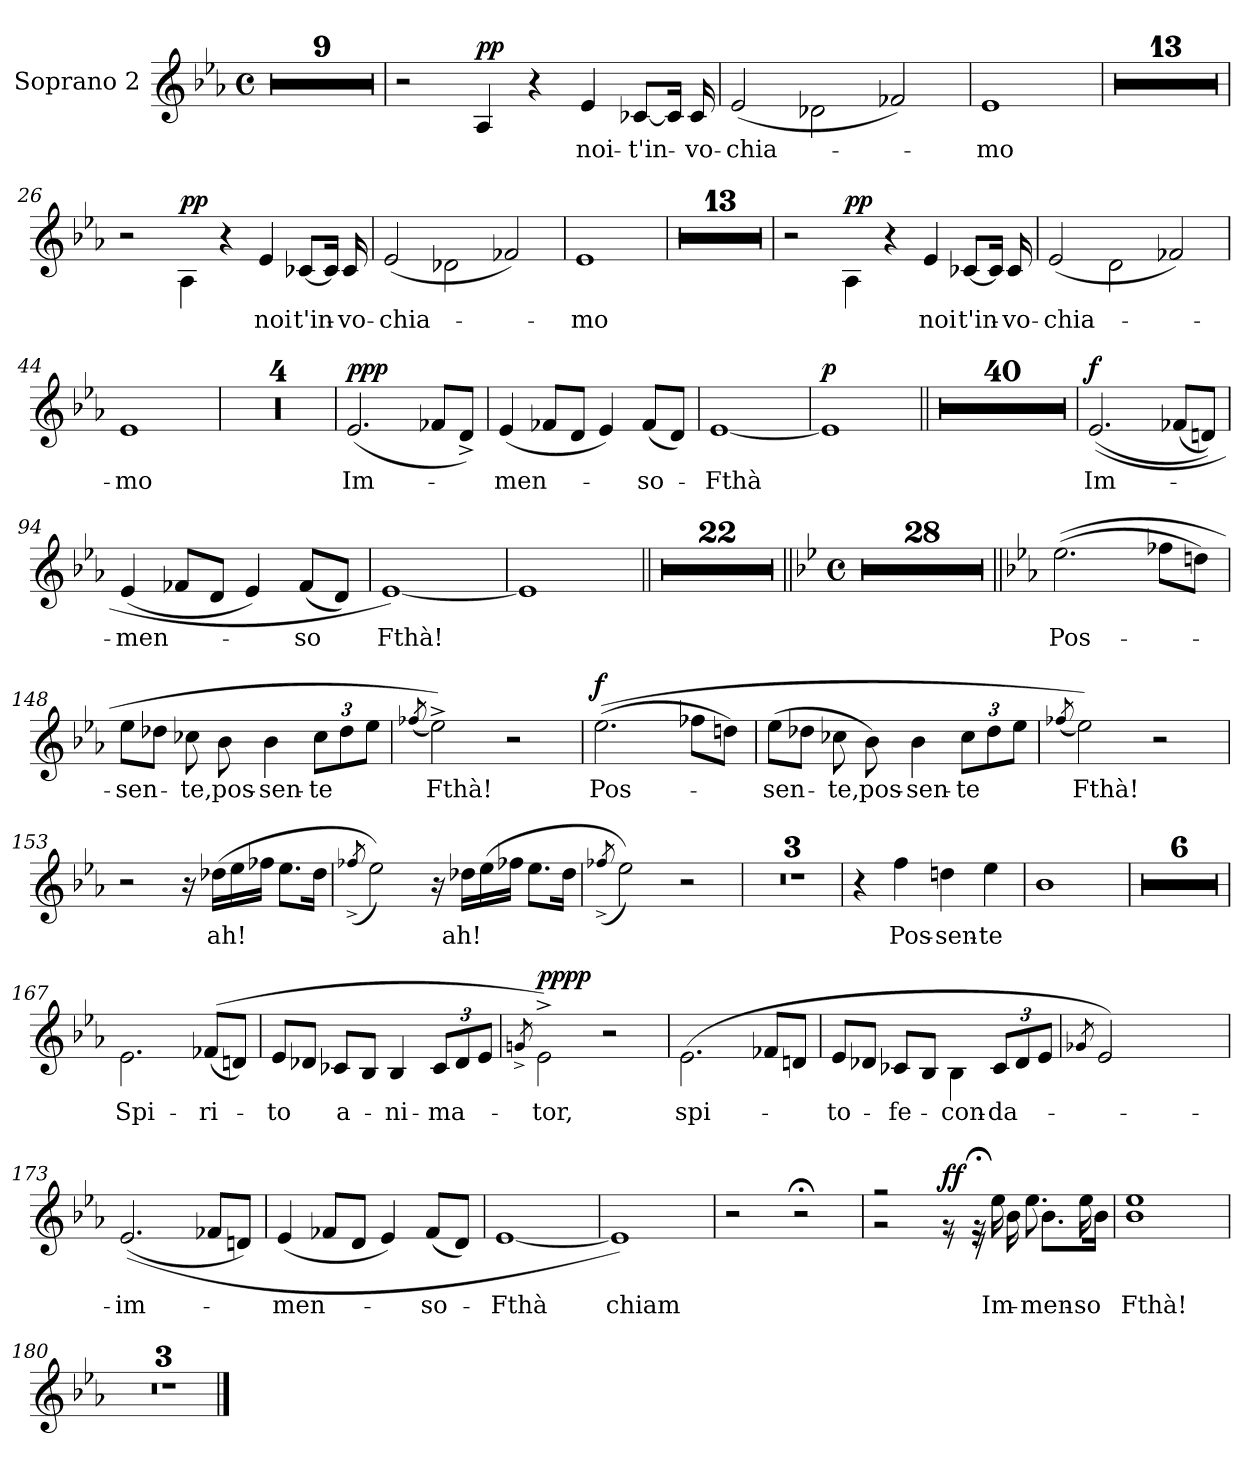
**kern	**text	**dynam
*part1	*part1	*part1
*staff1	*staff1	*staff1
*I"Soprano 2	*	*
*I'S2	*	*
*clefG2	*	*
*k[b-e-a-]	*	*
*M4/4	*	*
*met(c)	*	*
=1	=1	=1
1r	.	.
=2	=2	=2
1r	.	.
=3	=3	=3
1r	.	.
=4	=4	=4
1r	.	.
!!LO:LB:g=z
=5	=5	=5
1r	.	.
=6	=6	=6
1r	.	.
=7	=7	=7
1r	.	.
=8	=8	=8
1r	.	.
!!LO:LB:g=z
=9	=9	=9
1r	.	.
=10	=10	=10
*^	*	*
2r	2ryy	.	.
!	!	!	!LO:DY:a
2ryy	4A-i/	.	pp
.	4r	.	.
!	!	!LO:LY:b:color=#0055FF	!
4e-/	2ryy	noi-	.
!	!	!LO:LY:b:color=#0055FF	!
[8c-X/L	.	-t'in-	.
16c-/Jk]	.	.	.
!	!	!LO:LY:b:color=#0055FF	!
16c-/	.	-vo-	.
=11	=11	=11	=11
!	!	!LO:LY:b:color=#0055FF	!
(<2e-/	2ryy	-chia-	.
2ryy	2d-Xi\	.	.
2f-X/)	2ryy	.	.
*v	*v	*	*
=12	=12	=12
*^	*	*
!	!	!LO:LY:b:color=#0055FF	!
*v	*v	*	*
1e-	-mo	.
!!LO:PB:g=z
=13	=13	=13
1r	.	.
=14	=14	=14
1r	.	.
=15	=15	=15
1r	.	.
=16	=16	=16
1r	.	.
=17	=17	=17
1r	.	.
!!LO:LB:g=z
=18	=18	=18
1r	.	.
=19	=19	=19
1r	.	.
=20	=20	=20
1r	.	.
=21	=21	=21
1r	.	.
!!LO:PB:g=z
=22	=22	=22
1r	.	.
=23	=23	=23
1r	.	.
=24	=24	=24
1r	.	.
!!LO:LB:g=z
=25	=25	=25
1r	.	.
=26	=26	=26
*^	*	*
2r	2ryy	.	.
!	!	!	!LO:DY:a
2ryy	4A-i\	.	pp
.	4r	.	.
!	!	!LO:LY:b:color=#0055FF	!
4e-/	2ryy	noi	.
!	!	!LO:LY:b:color=#0055FF	!
[8c-X/L	.	t'in-	.
16c-/Jk]	.	.	.
!	!	!LO:LY:b:color=#0055FF	!
16c-/	.	-vo-	.
=27	=27	=27	=27
!	!	!LO:LY:b:color=#0055FF	!
(<2e-/	2ryy	-chia-	.
2ryy	2d-Xi\	.	.
2f-X/)	2ryy	.	.
*v	*v	*	*
=28	=28	=28
*^	*	*
!	!	!LO:LY:b:color=#0055FF	!
*v	*v	*	*
1e-	-mo	.
!!LO:LB:g=z
=29	=29	=29
1r	.	.
=30	=30	=30
1r	.	.
=31	=31	=31
1r	.	.
=32	=32	=32
1r	.	.
=33	=33	=33
1r	.	.
!!LO:PB:g=z
=34	=34	=34
1r	.	.
=35	=35	=35
1r	.	.
=36	=36	=36
1r	.	.
=37	=37	=37
1r	.	.
!!LO:LB:g=z
=38	=38	=38
1r	.	.
=39	=39	=39
1r	.	.
=40	=40	=40
1r	.	.
!!LO:LB:g=z
=41	=41	=41
1r	.	.
=42	=42	=42
*^	*	*
2r	2ryy	.	.
!	!	!	!LO:DY:a
2ryy	4A-i\	.	pp
.	4r	.	.
!	!	!LO:LY:b:color=#0055FF	!
4e-/	2ryy	noi	.
!	!	!LO:LY:b:color=#0055FF	!
[8c-X/L	.	t'in-	.
16c-/Jk]	.	.	.
!	!	!LO:LY:b:color=#0055FF	!
16c-/	.	-vo-	.
=43	=43	=43	=43
!	!	!LO:LY:b:color=#0055FF	!
(<2e-/	2ryy	-chia-	.
2ryy	2di\	.	.
2f-X/)	2ryy	.	.
*v	*v	*	*
=44	=44	=44
*^	*	*
!	!	!LO:LY:b:color=#0055FF	!
*v	*v	*	*
1e-	-mo	.
!!LO:PB:g=z
=45	=45	=45
1r	.	.
=46	=46	=46
1r	.	.
=47	=47	=47
1r	.	.
=48	=48	=48
1r	.	.
!!LO:LB:g=z
=49	=49	=49
!	!LO:LY:b:color=#0055FF	!LO:DY:a
(<2.e-/	Im-	ppp
8f-X/L	.	.
8d^/J)	.	.
=50	=50	=50
!	!LO:LY:b:color=#0055FF	!
(<4e-/	-men-	.
8f-X/L	.	.
8d/J	.	.
4e-/)	.	.
!	!LO:LY:b:color=#0055FF	!
(<8f-/L	-so-	.
8d/J)	.	.
=51	=51	=51
!	!LO:LY:b:color=#0055FF	!
[1e-	-Fthà	.
=52	=52	=52
!	!	!LO:DY:a
1e-]	.	p
!!LO:PB:g=z
=53||	=53||	=53||
1r	.	.
=54	=54	=54
1r	.	.
=55	=55	=55
1r	.	.
=56	=56	=56
1r	.	.
!!LO:LB:g=z
=57	=57	=57
1r	.	.
=58	=58	=58
1r	.	.
=59	=59	=59
1r	.	.
=60	=60	=60
1r	.	.
!!LO:LB:g=z
=61	=61	=61
1r	.	.
=62	=62	=62
1r	.	.
=63	=63	=63
1r	.	.
!!LO:LB:g=z
=64	=64	=64
1r	.	.
=65	=65	=65
1r	.	.
=66	=66	=66
1r	.	.
=67	=67	=67
1r	.	.
!!LO:LB:g=z
=68	=68	=68
1r	.	.
=69	=69	=69
1r	.	.
=70	=70	=70
1r	.	.
=71	=71	=71
1r	.	.
=72	=72	=72
1r	.	.
!!LO:PB:g=z
=73	=73	=73
1r	.	.
=74	=74	=74
1r	.	.
=75	=75	=75
1r	.	.
=76	=76	=76
1r	.	.
!!LO:LB:g=z
=77	=77	=77
1r	.	.
=78	=78	=78
1r	.	.
=79	=79	=79
1r	.	.
!!LO:LB:g=z
=80	=80	=80
1r	.	.
=81	=81	=81
1r	.	.
=82	=82	=82
1r	.	.
=83	=83	=83
1r	.	.
!!LO:LB:g=z
=84	=84	=84
1r	.	.
=85	=85	=85
1r	.	.
=86	=86	=86
1r	.	.
!!LO:LB:g=z
=87	=87	=87
1r	.	.
=88	=88	=88
1r	.	.
=89	=89	=89
1r	.	.
!!LO:LB:g=z
=90	=90	=90
1r	.	.
=91	=91	=91
1r	.	.
=92	=92	=92
1r	.	.
!!LO:PB:g=z
=93	=93	=93
!	!LO:LY:b:color=#0055FF	!LO:DY:a
(<(>2.e-/	Im-	f
(<8f-X/L	.	.
8dn/J))	.	.
=94	=94	=94
!	!LO:LY:b:color=#0055FF	!
(<4e-/	-men-	.
8f-X/L	.	.
8d/J	.	.
4e-/)	.	.
!	!LO:LY:b:color=#0055FF	!
(<8f-/L	-so	.
8d/J)	.	.
=95	=95	=95
!	!LO:LY:b:color=#0055FF	!
[1e-)	Fthà!	.
=96	=96	=96
1e-]	.	.
!!LO:LB:g=z
=97||	=97||	=97||
1r	.	.
=98	=98	=98
1r	.	.
=99	=99	=99
1r	.	.
=100	=100	=100
1r	.	.
=101	=101	=101
1r	.	.
!!LO:LB:g=z
=102	=102	=102
1r	.	.
=103	=103	=103
1r	.	.
=104	=104	=104
1r	.	.
=105	=105	=105
1r	.	.
!!LO:PB:g=z
=106	=106	=106
1r	.	.
=107	=107	=107
1r	.	.
=108	=108	=108
1r	.	.
=109	=109	=109
1r	.	.
!!LO:LB:g=z
=110	=110	=110
1r	.	.
=111	=111	=111
1r	.	.
=112	=112	=112
1r	.	.
!!LO:LB:g=z
=113	=113	=113
1r	.	.
=114	=114	=114
1r	.	.
=115	=115	=115
1r	.	.
!!LO:PB:g=z
=116	=116	=116
1r	.	.
=117	=117	=117
1r	.	.
=118	=118	=118
1r	.	.
=119||	=119||	=119||
*k[b-e-]	*	*
*M4/4	*	*
*met(c)	*	*
1r	.	.
!!LO:LB:g=z
=120	=120	=120
1r	.	.
=121	=121	=121
1r	.	.
=122	=122	=122
1r	.	.
!!LO:LB:g=z
=123	=123	=123
1r	.	.
=124	=124	=124
1r	.	.
=125	=125	=125
1r	.	.
!!LO:LB:g=z
=126	=126	=126
1r	.	.
=127	=127	=127
1r	.	.
=128	=128	=128
1r	.	.
!!LO:PB:g=z
=129	=129	=129
1r	.	.
=130	=130	=130
1r	.	.
=131	=131	=131
1r	.	.
!!LO:LB:g=z
=132	=132	=132
1r	.	.
=133	=133	=133
1r	.	.
=134	=134	=134
1r	.	.
!!LO:LB:g=z
=135	=135	=135
1r	.	.
=136	=136	=136
1r	.	.
!!LO:PB:g=z
=137	=137	=137
1r	.	.
=138	=138	=138
1r	.	.
!!LO:LB:g=z
=139	=139	=139
1r	.	.
=140	=140	=140
1r	.	.
!!LO:PB:g=z
=141	=141	=141
1r	.	.
=142	=142	=142
1r	.	.
!!LO:LB:g=z
=143	=143	=143
1r	.	.
=144	=144	=144
1r	.	.
!!LO:PB:g=z
=145	=145	=145
1r	.	.
=146	=146	=146
1r	.	.
!!LO:LB:g=z
=147||	=147||	=147||
*k[b-e-a-]	*	*
!	!LO:LY:b:color=#0055FF	!
(>(>2.ee-\	Pos-	.
8ff-X\L	.	.
8ddn\J)	.	.
=148	=148	=148
!	!LO:LY:b:color=#0055FF	!
8ee-\L	-sen-	.
8dd-X\J	.	.
!	!LO:LY:b:color=#0055FF	!
8cc-X\	-te,	.
!	!LO:LY:b:color=#0055FF	!
8b-\	pos-	.
!	!LO:LY:b:color=#0055FF	!
4b-\	-sen-	.
*Xbrackettup	*	*
!	!LO:LY:b:color=#0055FF	!
12cc-\L	-te	.
12dd-\	.	.
12ee-\J	.	.
=149	=149	=149
(<8qff-X/	.	.
!	!LO:LY:b:color=#0055FF	!
2ee-^\))	Fthà!	.
2r	.	.
!!LO:PB:g=z
=150	=150	=150
!	!LO:LY:b:color=#0055FF	!LO:DY:a
(>(>2.ee-\	Pos-	f
8ff-X\L	.	.
8ddn\J)	.	.
=151	=151	=151
!	!LO:LY:b:color=#0055FF	!
(>8ee-\L	-sen-	.
8dd-X\J	.	.
!	!LO:LY:b:color=#0055FF	!
8cc-X\	-te,	.
!	!LO:LY:b:color=#0055FF	!
8b-\)	pos-	.
!	!LO:LY:b:color=#0055FF	!
4b-\	-sen-	.
!	!LO:LY:b:color=#0055FF	!
12cc-\L	-te	.
12dd-\	.	.
12ee-\J	.	.
=152	=152	=152
(<8qff-X/	.	.
!	!LO:LY:b:color=#0055FF	!
2ee-\))	Fthà!	.
2r	.	.
!!LO:LB:g=z
=153	=153	=153
2r	.	.
16r	.	.
!	!LO:LY:b:color=#0055FF	!
(>16dd-X\LL	ah!	.
16ee-\	.	.
16ff-X\JJ	.	.
8.ee-\L	.	.
16dd-\Jk	.	.
=154	=154	=154
(<8qff-X^/	.	.
2ee-\))	.	.
16r	.	.
!	!LO:LY:b:color=#0055FF	!
16dd-X\LL	ah!	.
(>16ee-\	.	.
16ff-X\JJ	.	.
8.ee-\L	.	.
16dd-\Jk	.	.
=155	=155	=155
(<8qff-X^/	.	.
2ee-\))	.	.
2r	.	.
!!LO:PB:g=z
=156	=156	=156
1r	.	.
=157	=157	=157
1r	.	.
!!LO:LB:g=z
=158	=158	=158
1r	.	.
=159	=159	=159
4r	.	.
!	!LO:LY:b:color=#0055FF	!
4ff\	Pos-	.
!	!LO:LY:b:color=#0055FF	!
4ddn\	-sen-	.
!	!LO:LY:b:color=#0055FF	!
4ee-\	-te	.
=160	=160	=160
1b-	.	.
!!LO:PB:g=z
=161	=161	=161
1r	.	.
=162	=162	=162
1r	.	.
=163	=163	=163
1r	.	.
=164	=164	=164
1r	.	.
!!LO:LB:g=z
=165	=165	=165
1r	.	.
=166	=166	=166
1r	.	.
=167	=167	=167
!	!LO:LY:b:color=#0055FF	!
2.e-\	Spi-	.
!	!LO:LY:b:color=#0055FF	!
(<(>8f-X/L	-ri-	.
8dn/J)	.	.
=168	=168	=168
!	!LO:LY:b:color=#0055FF	!
8e-/L	-to	.
8d-X/J	.	.
!	!LO:LY:b:color=#0055FF	!
8c-X/L	a-	.
8B-/J	.	.
!	!LO:LY:b:color=#0055FF	!
4B-/	-ni-	.
!	!LO:LY:b:color=#0055FF	!
12c-/L	-ma-	.
12d-/	.	.
12e-/J	.	.
!!LO:PB:g=z
=169	=169	=169
8qgn^/	.	.
!	!LO:LY:b:color=#0055FF	!LO:DY:a
2e-^\)	-tor,	pppp
2r	.	.
=170	=170	=170
!	!LO:LY:b:color=#0055FF	!
(>2.e-\	spi-	.
8f-X/L	.	.
8dn/J	.	.
=171	=171	=171
!	!LO:LY:b:color=#0055FF	!
8e-/L	-to-	.
8d-X/J	.	.
!	!LO:LY:b:color=#0055FF	!
8c-X/L	-fe-	.
8B-/J	.	.
!	!LO:LY:b:color=#0055FF	!
4B-\	-con-	.
!	!LO:LY:b:color=#0055FF	!
12c-/L	-da-	.
12d-/	.	.
12e-/J	.	.
=172	=172	=172
8qg-X/	.	.
2e-/)	.	.
2ryy	.	.
!!LO:LB:g=z
=173	=173	=173
!	!LO:LY:b:color=#0055FF	!
(<(>2.e-/	im-	.
8f-X/L	.	.
8dn/J)	.	.
=174	=174	=174
!	!LO:LY:b:color=#0055FF	!
(<4e-/	-men-	.
8f-X/L	.	.
8d/J	.	.
4e-/)	.	.
!	!LO:LY:b:color=#0055FF	!
(<8f-/L	-so-	.
8d/J)	.	.
=175	=175	=175
!	!LO:LY:b:color=#0055FF	!
[1e-	-Fthà	.
!!LO:PB:g=z
=176	=176	=176
!	!LO:LY:b:color=#0055FF	!
1e-])	-chiam	.
=177	=177	=177
2r	.	.
2r;<	.	.
=178	=178	=178
*^	*	*
2r	2r	.	.
!	!	!	!LO:DY:a
8re	8r	.	ff
16r;<e	16r	.	.
!	!	!LO:LY:b:color=#0055FF	!
16ee-\	16b-\	Im-	.
!	!	!LO:LY:b:color=#0055FF	!
8.ee-\	8.b-\L	-men-	.
!	!	!LO:LY:b:color=#0055FF	!
16ee-\	16b-\Jk	-so	.
!!LO:LB:g=z	!!
=179	=179	=179	=179
!	!	!LO:LY:b:color=#0055FF	!
1ee-	1b-	Fthà!	.
*v	*v	*	*
=180	=180	=180
1r	.	.
=181	=181	=181
1r	.	.
=182	=182	=182
1r;<	.	.
==	==	==
*-	*-	*-
